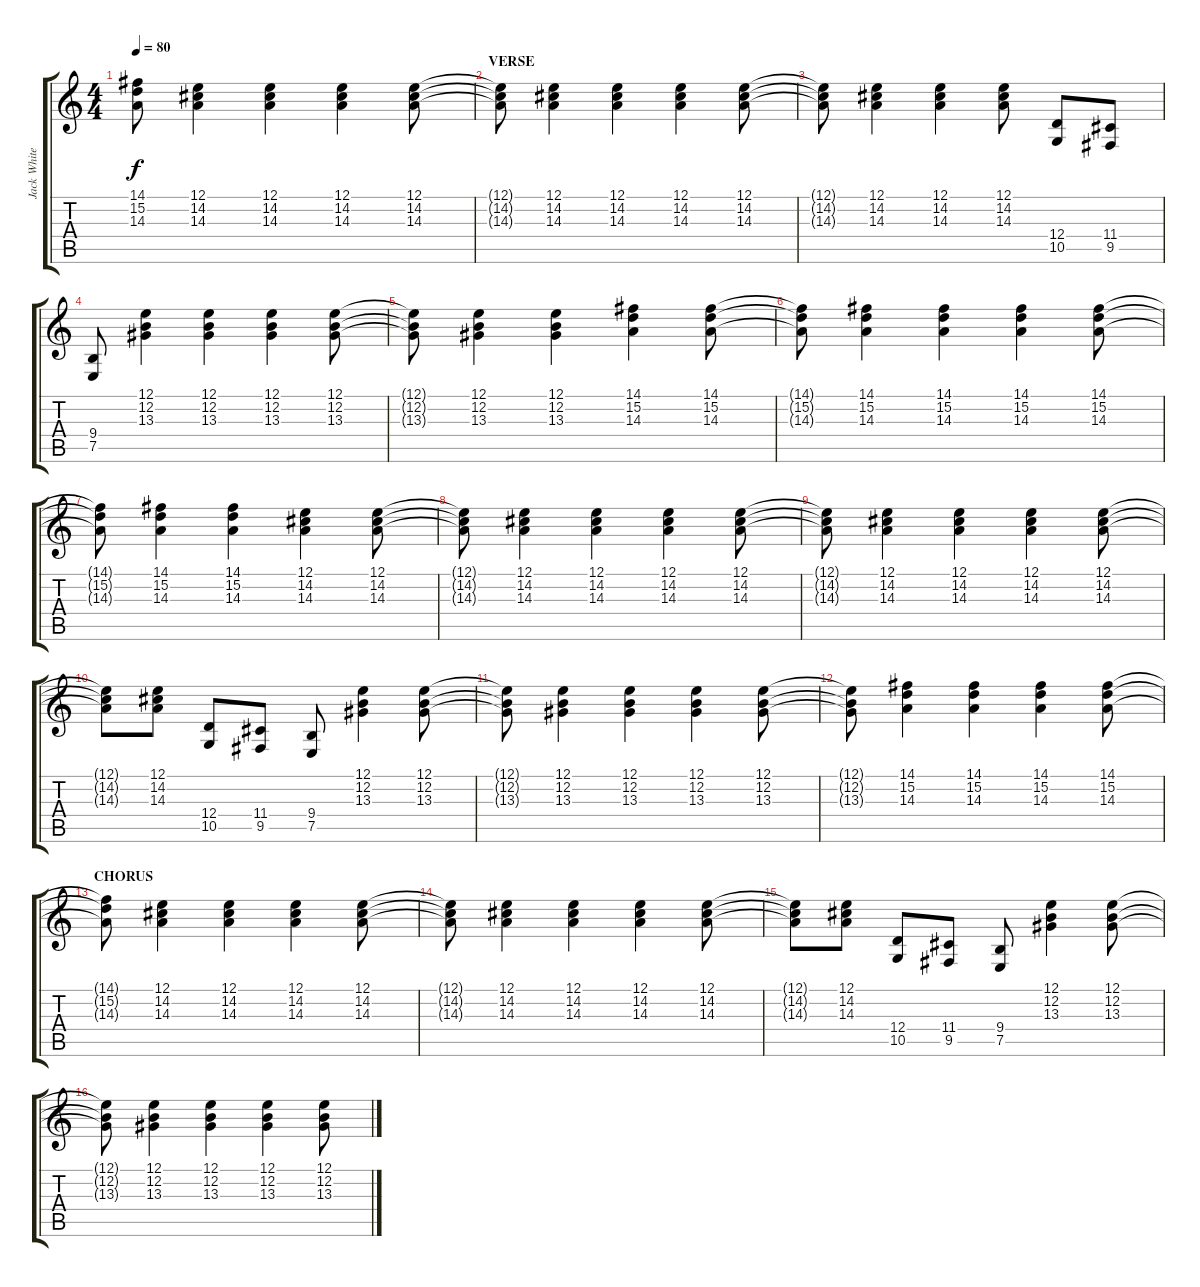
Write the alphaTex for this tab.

\track ("Jack White (Piano)" "Jack White") {instrument acousticgrandpiano}
\staff {score tabs}
\tuning (E4 B3 G3 D3 A2 E2) {hide}
\ts (4 4)
\tempo 80
\clef g2
\ks c
(14.1{t} 15.2{t} 14.3{t}).8{dy f} (12.1 14.2 14.3).4 (12.1 14.2 14.3).4 (12.1 14.2 14.3).4 (12.1 14.2 14.3).8 |
\section ("" "VERSE")
(12.1{t} 14.2{t} 14.3{t}).8 (12.1 14.2 14.3).4 (12.1 14.2 14.3).4 (12.1 14.2 14.3).4 (12.1 14.2 14.3).8 |
(12.1{t} 14.2{t} 14.3{t}).8 (12.1 14.2 14.3).4 (12.1 14.2 14.3).4 (12.1 14.2 14.3).8 (12.4 10.5).8 (11.4 9.5).8 |
(9.4 7.5).8 (12.1 12.2 13.3).4 (12.1 12.2 13.3).4 (12.1 12.2 13.3).4 (12.1 12.2 13.3).8 |
(12.1{t} 12.2{t} 13.3{t}).8 (12.1 12.2 13.3).4 (12.1 12.2 13.3).4 (14.1 15.2 14.3).4 (14.1 15.2 14.3).8 |
(14.1{t} 15.2{t} 14.3{t}).8 (14.1 15.2 14.3).4 (14.1 15.2 14.3).4 (14.1 15.2 14.3).4 (14.1 15.2 14.3).8 |
(14.1{t} 15.2{t} 14.3{t}).8 (14.1 15.2 14.3).4 (14.1 15.2 14.3).4 (12.1 14.2 14.3).4 (12.1 14.2 14.3).8 |
(12.1{t} 14.2{t} 14.3{t}).8 (12.1 14.2 14.3).4 (12.1 14.2 14.3).4 (12.1 14.2 14.3).4 (12.1 14.2 14.3).8 |
(12.1{t} 14.2{t} 14.3{t}).8 (12.1 14.2 14.3).4 (12.1 14.2 14.3).4 (12.1 14.2 14.3).4 (12.1 14.2 14.3).8 |
(12.1{t} 14.2{t} 14.3{t}).8 (12.1 14.2 14.3).8 (12.4 10.5).8 (11.4 9.5).8 (9.4 7.5).8 (12.1 12.2 13.3).4 (12.1 12.2 13.3).8 |
(12.1{t} 12.2{t} 13.3{t}).8 (12.1 12.2 13.3).4 (12.1 12.2 13.3).4 (12.1 12.2 13.3).4 (12.1 12.2 13.3).8 |
(12.1{t} 12.2{t} 13.3{t}).8 (14.1 15.2 14.3).4 (14.1 15.2 14.3).4 (14.1 15.2 14.3).4 (14.1 15.2 14.3).8 |
\section ("" "CHORUS")
(14.1{t} 15.2{t} 14.3{t}).8 (12.1 14.2 14.3).4 (12.1 14.2 14.3).4 (12.1 14.2 14.3).4 (12.1 14.2 14.3).8 |
(12.1{t} 14.2{t} 14.3{t}).8 (12.1 14.2 14.3).4 (12.1 14.2 14.3).4 (12.1 14.2 14.3).4 (12.1 14.2 14.3).8 |
(12.1{t} 14.2{t} 14.3{t}).8 (12.1 14.2 14.3).8 (12.4 10.5).8 (11.4 9.5).8 (9.4 7.5).8 (12.1 12.2 13.3).4 (12.1 12.2 13.3).8 |
(12.1{t} 12.2{t} 13.3{t}).8 (12.1 12.2 13.3).4 (12.1 12.2 13.3).4 (12.1 12.2 13.3).4 (12.1 12.2 13.3).8
